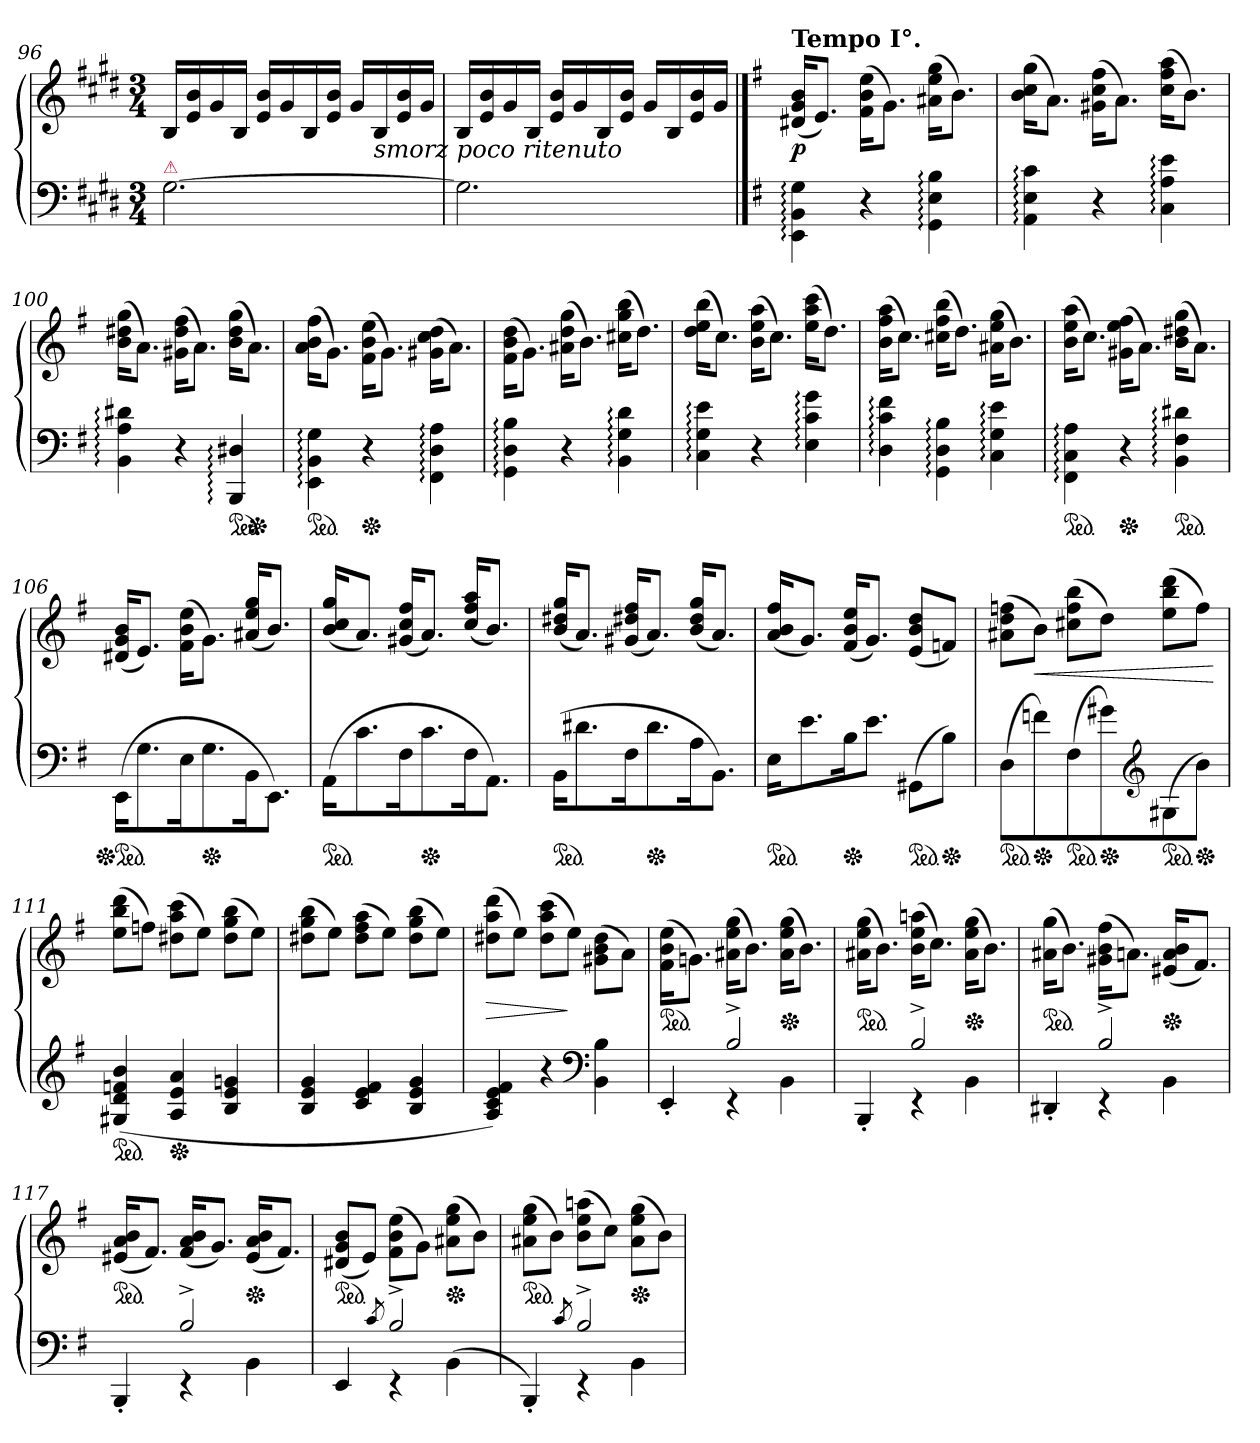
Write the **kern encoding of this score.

**kern	**kern	**dynam
*part1	*part1	*part1
*staff2	*staff1	*staff1/2
*clefF4	*clefG2	*
*k[f#c#g#d#]	*k[f#c#g#d#]	*
*M3/4	*M3/4	*
=96	=96	=96
!LO:TX:a:color=crimson:t=⚠	!	!
[2.G#	16BLL	.
.	16e 16b	.
.	16g#	.
.	16BJJ	.
.	16e 16bLL	.
.	16g#	.
.	16B	.
.	16e 16bJJ	.
.	16g#LL	.
!	!LO:TX:b:i:t=smorz	!
.	16B	.
.	16e 16b	.
.	16g#JJ	.
=97	=97	=97
!	!LO:TX:b:i:t=poco ritenuto	!
2.G#]	16BLL	.
.	16e 16b	.
.	16g#	.
.	16BJJ	.
.	16e 16bLL	.
.	16g#	.
.	16B	.
.	16e 16bJJ	.
.	16g#LL	.
.	16B	.
.	16e 16b	.
.	16g#JJ	.
==98	==98	==98
*k[f#]	*k[f#]	*
!	!LO:TX:a:B:t=Tempo I°.	!
4EE:\ 4BB:\ 4G:\	(16d#X 16g 16bKL	p
.	8.eJ)	.
4r	(16f#\ 16b\ 16ee\KL	.
.	8.gJ)	.
4GG:\ 4E:\ 4B:\	(16a#X 16ee 16ggKL	.
.	8.bJ)	.
=99	=99	=99
4AA: 4E: 4c:	(16b 16cc 16ggKL	.
.	8.aJ)	.
4r	(16g#X 16cc 16ff#KL	.
.	8.aJ)	.
4C: 4A: 4e:	(16cc 16ff# 16aaKL	.
.	8.bJ)	.
=100	=100	=100
4BB: 4A: 4d#X:	(16b 16dd#X 16ggKL	.
.	8.aJ)	.
4r	(16g#X 16dd# 16ff#KL	.
.	8.aJ)	.
*ped	*	*
4BBB: 4D#X:	(16b 16dd# 16ggKL	.
*Xped	*	*
.	8.aJ)	.
=101	=101	=101
*ped	*	*
4EE:\ 4BB:\ 4G:\	(16a\ 16b\ 16ff#\KL	.
.	8.gJ)	.
*Xped	*	*
4r	(16f#\ 16b\ 16ee\KL	.
.	8.gJ)	.
4FF#:\ 4D:\ 4A:\	(16g#X\ 16cc\ 16dd\KL	.
.	8.aJ)	.
=102	=102	=102
4GG: 4D: 4B:	(16f#\ 16b\ 16dd\KL	.
.	8.gJ)	.
4r	(16a#X 16dd 16ggKL	.
.	8.bJ)	.
4BB: 4G: 4d:	(16cc#X 16gg 16bbKL	.
.	8.ddJ)	.
=103	=103	=103
4C: 4G: 4e:	(16dd 16ee 16bbKL	.
.	8.ccJ)	.
4r	(16b 16ee 16aaKL	.
.	8.ccJ)	.
4E: 4c: 4g:	(16ee 16aa 16cccKL	.
.	8.ddJ)	.
=104	=104	=104
4D: 4c: 4f#:	(16b 16ff# 16aaKL	.
.	8.ccJ)	.
4GG: 4D: 4B:	(16cc#X 16ff# 16bbKL	.
.	8.ddJ)	.
4C: 4G: 4e:	(16a#X 16ee 16ggKL	.
.	8.bJ)	.
=105	=105	=105
*ped	*	*
4FF#:\ 4C:\ 4A:\	(16b 16ee 16aaKL	.
.	8.ccJ)	.
*Xped	*	*
4r	(16g#X 16ee 16ff#KL	.
.	8.aJ)	.
*ped	*	*
4BB: 4F#: 4d#X:	(16b 16dd#X 16ggKL	.
.	8.aJ)	.
=106	=106	=106
*Xped	*	*
*ped	*	*
(>16EE\KL	(16d#X 16g 16bKL	.
8.G	8.eJ)	.
16EK	(16f# 16b 16eeKL	.
*Xped	*	*
8.G	8.gJ)	.
16BBK	(16a#X/ 16ee/ 16gg/KL	.
8.EEJ)	8.bJ)	.
=107	=107	=107
*ped	*	*
(>16AAKL	(16b 16cc 16ggKL	.
8.c	8.a/J)	.
16F#K	(16g#X/ 16cc/ 16ff#/KL	.
*Xped	*	*
8.c	8.aJ)	.
16F#K	(16cc/ 16ff#/ 16aa/KL	.
8.AAJ)	8.bJ)	.
=108	=108	=108
*ped	*	*
(16BBKL	(16b/ 16dd#X/ 16gg/KL	.
8.d#X	8.aJ)	.
16F#K	(16g#X/ 16dd#X/ 16ff#/KL	.
*Xped	*	*
8.d#	8.aJ)	.
16AK	(16b/ 16dd#/ 16gg/KL	.
8.BBJ)	8.aJ)	.
=109	=109	=109
*ped	*	*
16EKL	(<16a/ 16b/ 16ff#/KL	.
8.e	8.gJ)	.
*Xped	*	*
16BK	(<16f#/ 16b/ 16ee/KL	.
8.eJ	8.gJ)	.
*ped	*	*
(>8GG#XL	(<8e 8b 8ddL	.
*Xped	*	*
8BJ)	8fnJ)	.
=110	=110	=110
*ped	*	*
(>8D\L	(8a#X 8dd 8ffnL	.
*Xped	*	*
8fn\)	8bJ)	<
*ped	*	*
(>8F#\	(8cc#X 8ff 8bbL	.
*Xped	*	*
8g#X\)	8ddJ)	.
*clefG2	*	*
*ped	*	*
(>8G#X\	(8ee 8bb 8dddL	.
*Xped	*	*
8bJ)	8ffJ)	.
.	.	[
=111	=111	=111
*ped	*	*
(<4G#X 4d 4fn 4b	(8ee 8bb 8dddL	.
.	8ffnJ)	.
*Xped	*	*
4A 4e 4a	(8dd#X 8aa 8cccL	.
.	8eeJ)	.
4B 4e 4gn	(8dd# 8gg 8bbL	.
.	8eeJ)	.
=112	=112	=112
4B 4e 4g	(8dd#X 8gg 8bbL	.
.	8eeJ)	.
4c 4e 4f#	(8dd# 8ff# 8aaL	.
.	8eeJ)	.
4B 4e 4g	(8dd# 8gg 8bbL	.
.	8eeJ)	.
=113	=113	=113
4A 4c 4e 4f#)	(8dd#X 8aa 8dddL	>
.	8eeJ)	.
4r	(8dd# 8aa 8cccL	.
.	8eeJ)	]
*clefF4	*	*
4BB 4B	(8g#X\ 8b\ 8dd#\L	.
.	8aJ)	.
=114	=114	=114
*^	*	*
*	*	*ped	*
4rcyy	4EE'/	(16f#\ 16b\ 16ee\KL	.
.	.	8.gnJ)	.
2B^<	4r	(16a#X 16ee 16ggKL	.
.	.	8.bJ)	.
*	*	*Xped	*
.	4BB	(16a# 16ee 16ggKL	.
.	.	8.bJ)	.
=115	=115	=115	=115
*	*	*ped	*
4rcyy	4BBB'/	(16a#X 16ee 16ggKL	.
.	.	8.bJ)	.
2B^<	4r	(16b 16ee 16aanKL	.
.	.	8.ccJ)	.
*	*	*Xped	*
.	4BB	(16a# 16ee 16ggKL	.
.	.	8.bJ)	.
=116	=116	=116	=116
*	*	*ped	*
4reyy	4DD#X'/	(16a#X 16ggKL	.
.	.	8.bJ)	.
2B^<	4r	(16g#X 16b 16ff#KL	.
.	.	8.anJ)	.
*	*	*Xped	*
.	4BB\	(16e#X 16a 16bKL	.
.	.	8.f#J)	.
=117	=117	=117	=117
*	*	*ped	*
4reyy	4BBB'/	(16e#X 16a 16bKL	.
.	.	8.f#J)	.
2B^<	4r	(16f# 16a 16bKL	.
.	.	8.gJ)	.
*	*	*Xped	*
.	4BB\	(16e# 16a 16bKL	.
.	.	8.f#J)	.
=118	=118	=118	=118
*	*	*ped	*
4rcyy	4EE/	(<8d#X 8g 8bL	.
.	.	8eJ)	.
8qc/	.	.	.
2B^<	4r	(>8f#\ 8b\ 8ee\L	.
.	.	8gJ)	.
*	*	*Xped	*
.	(>4BB	(>8a#X 8ee 8ggL	.
.	.	8bJ)	.
=119	=119	=119	=119
*	*	*ped	*
4reyy	4BBB'/)	(>8a#X 8ee 8ggL	.
.	.	8bJ)	.
8qc/	.	.	.
2B^<	4r	(>8b 8ee 8aanL	.
.	.	8ccJ)	.
*	*	*Xped	*
.	4BB	(>8a# 8ee 8ggL	.
.	.	8bJ)	.
*v	*v	*	*
=	=	=
*-	*-	*-
